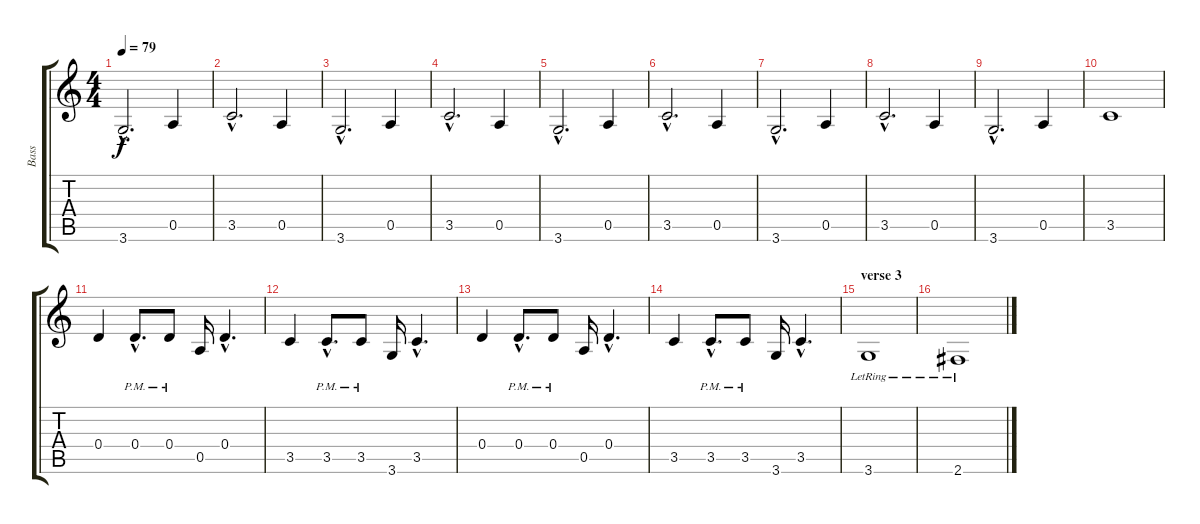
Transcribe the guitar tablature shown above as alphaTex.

\track ("Bass" "Bass") {instrument electricbassfinger}
\staff {score tabs}
\tuning (E4 B3 G3 D3 A2 E2) {hide}
\ts (4 4)
\tempo 79
\clef g2
\ks c
3.6{hac}.2{d dy f} 0.5.4 |
3.5{hac}.2{d} 0.5.4 |
3.6{hac}.2{d} 0.5.4 |
3.5{hac}.2{d} 0.5.4 |
3.6{hac}.2{d} 0.5.4 |
3.5{hac}.2{d} 0.5.4 |
3.6{hac}.2{d} 0.5.4 |
3.5{hac}.2{d} 0.5.4 |
3.6{hac}.2{d} 0.5.4 |
3.5.1 |
0.4.4 0.4{hac pm}.8{d} 0.4{pm}.8 0.5.16 0.4{hac}.4{d} |
3.5.4 3.5{hac pm}.8{d} 3.5{pm}.8 3.6.16 3.5{hac}.4{d} |
0.4.4 0.4{hac pm}.8{d} 0.4{pm}.8 0.5.16 0.4{hac}.4{d} |
3.5.4 3.5{hac pm}.8{d} 3.5{pm}.8 3.6.16 3.5{hac}.4{d} |
\section ("" "verse 3")
3.6{lr}.1 |
2.6{lr}.1
